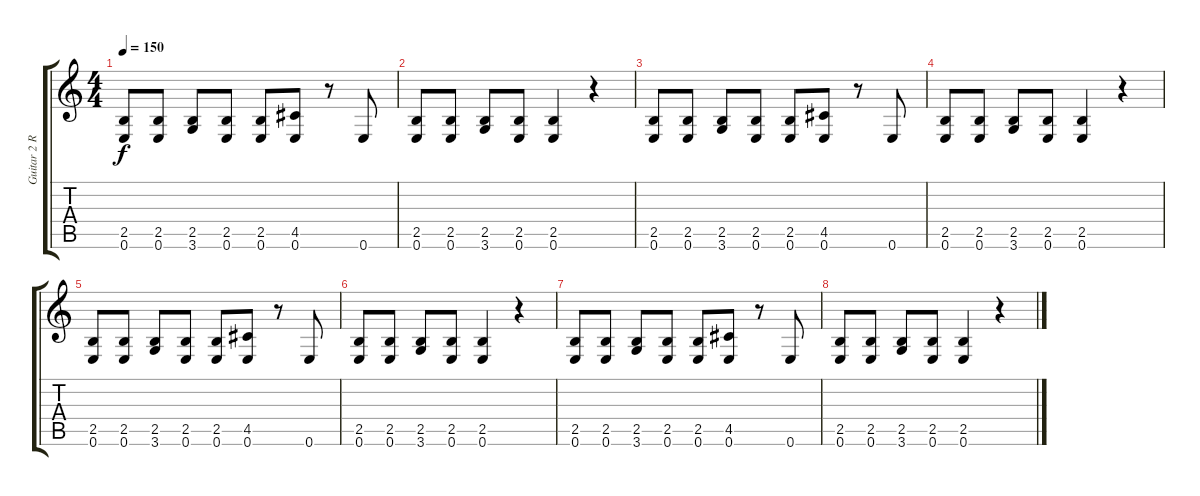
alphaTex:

\track ("Guitar 2 Rhythm" "Guitar 2 R") {instrument acousticguitarsteel}
\staff {score tabs}
\tuning (E4 B3 G3 D3 A2 E2) {hide}
\ts (4 4)
\tempo 150
\clef g2
\ks c
(2.5 0.6).8{dy f} (2.5 0.6).8 (2.5 3.6).8 (2.5 0.6).8 (2.5 0.6).8 (4.5 0.6).8 r.8 0.6.8 |
(2.5 0.6).8 (2.5 0.6).8 (2.5 3.6).8 (2.5 0.6).8 (2.5 0.6).4 r.4 |
(2.5 0.6).8 (2.5 0.6).8 (2.5 3.6).8 (2.5 0.6).8 (2.5 0.6).8 (4.5 0.6).8 r.8 0.6.8 |
(2.5 0.6).8 (2.5 0.6).8 (2.5 3.6).8 (2.5 0.6).8 (2.5 0.6).4 r.4 |
(2.5 0.6).8 (2.5 0.6).8 (2.5 3.6).8 (2.5 0.6).8 (2.5 0.6).8 (4.5 0.6).8 r.8 0.6.8 |
(2.5 0.6).8 (2.5 0.6).8 (2.5 3.6).8 (2.5 0.6).8 (2.5 0.6).4 r.4 |
(2.5 0.6).8 (2.5 0.6).8 (2.5 3.6).8 (2.5 0.6).8 (2.5 0.6).8 (4.5 0.6).8 r.8 0.6.8 |
(2.5 0.6).8 (2.5 0.6).8 (2.5 3.6).8 (2.5 0.6).8 (2.5 0.6).4 r.4
